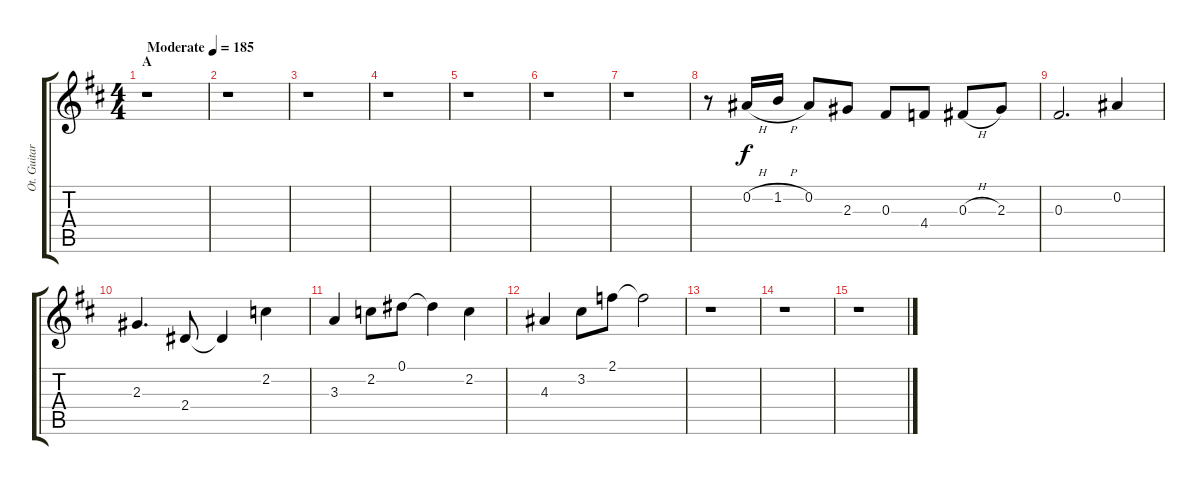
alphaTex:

\track ("Ot. Guitar 1" "Ot. Guitar") {instrument overdrivenguitar}
\staff {score tabs}
\tuning (Eb4 Bb3 Gb3 Db3 Ab2 Eb2) {hide}
\ts (4 4)
\section ("" "A")
\tempo (185 "Moderate")
\clef g2
\ks d
r.1{dy f instrument overdrivenguitar} |
r.1 |
r.1 |
r.1 |
r.1 |
r.1 |
r.1 |
r.8{instrument acousticguitarsteel} 0.2{h}.16 1.2{h}.16 0.2.8 2.3.8 0.3.8 4.4.8 0.3{h}.8 2.3.8 |
0.3.2{d} 0.2.4 |
2.3.4{d} 2.4.8 2.4{t}.4 2.2.4 |
3.3.4 2.2.8 0.1.8 0.1{t}.4 2.2.4 |
4.3.4 3.2.8 2.1.8 2.1{t}.2 |
r.1 |
r.1 |
r.1
